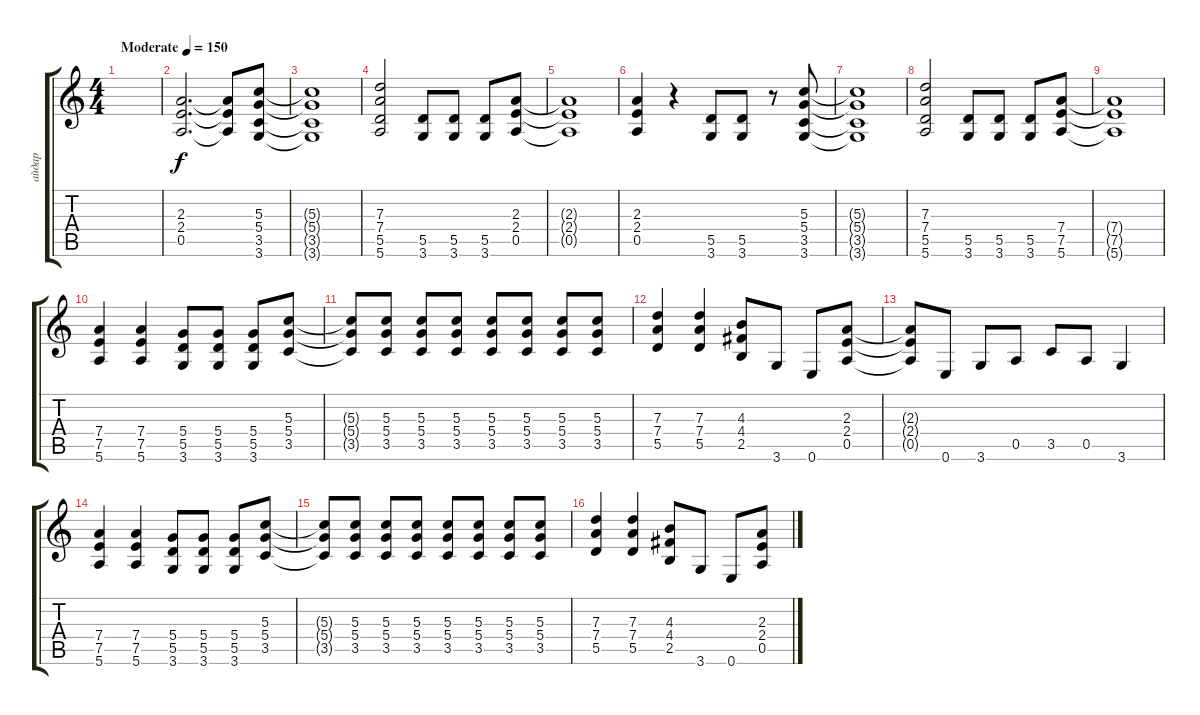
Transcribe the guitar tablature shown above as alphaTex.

\track ("айдар" "айдар") {instrument distortionguitar}
\staff {score tabs}
\tuning (E4 B3 G3 D3 A2 E2) {hide}
\ts (4 4)
\tempo (150 "Moderate")
\clef g2
\ks c
|
(2.3 2.4 0.5).2{d} (2.3{t} 2.4{t} 0.5{t}).8 (5.3 5.4 3.5 3.6).8 |
(5.3{t} 5.4{t} 3.5{t} 3.6{t}).1 |
(7.3 7.4 5.5 5.6).2 (5.5 3.6).8 (5.5 3.6).8 (5.5 3.6).8 (2.3 2.4 0.5).8 |
(2.3{t} 2.4{t} 0.5{t}).1 |
(2.3 2.4 0.5).4 r.4 (5.5 3.6).8 (5.5 3.6).8 r.8 (5.3 5.4 3.5 3.6).8 |
(5.3{t} 5.4{t} 3.5{t} 3.6{t}).1 |
(7.3 7.4 5.5 5.6).2 (5.5 3.6).8 (5.5 3.6).8 (5.5 3.6).8 (7.4 7.5 5.6).8 |
(7.4{t} 7.5{t} 5.6{t}).1 |
(7.4 7.5 5.6).4 (7.4 7.5 5.6).4 (5.4 5.5 3.6).8 (5.4 5.5 3.6).8 (5.4 5.5 3.6).8 (5.3 5.4 3.5).8 |
(5.3{t} 5.4{t} 3.5{t}).8 (5.3 5.4 3.5).8 (5.3 5.4 3.5).8 (5.3 5.4 3.5).8 (5.3 5.4 3.5).8 (5.3 5.4 3.5).8 (5.3 5.4 3.5).8 (5.3 5.4 3.5).8 |
(7.3 7.4 5.5).4 (7.3 7.4 5.5).4 (4.3 4.4 2.5).8 3.6.8 0.6.8 (2.3 2.4 0.5).8 |
(2.3{t} 2.4{t} 0.5{t}).8 0.6.8 3.6.8 0.5.8 3.5.8 0.5.8 3.6.4 |
(7.4 7.5 5.6).4 (7.4 7.5 5.6).4 (5.4 5.5 3.6).8 (5.4 5.5 3.6).8 (5.4 5.5 3.6).8 (5.3 5.4 3.5).8 |
(5.3{t} 5.4{t} 3.5{t}).8 (5.3 5.4 3.5).8 (5.3 5.4 3.5).8 (5.3 5.4 3.5).8 (5.3 5.4 3.5).8 (5.3 5.4 3.5).8 (5.3 5.4 3.5).8 (5.3 5.4 3.5).8 |
(7.3 7.4 5.5).4 (7.3 7.4 5.5).4 (4.3 4.4 2.5).8 3.6.8 0.6.8 (2.3 2.4 0.5).8{volume 6}
